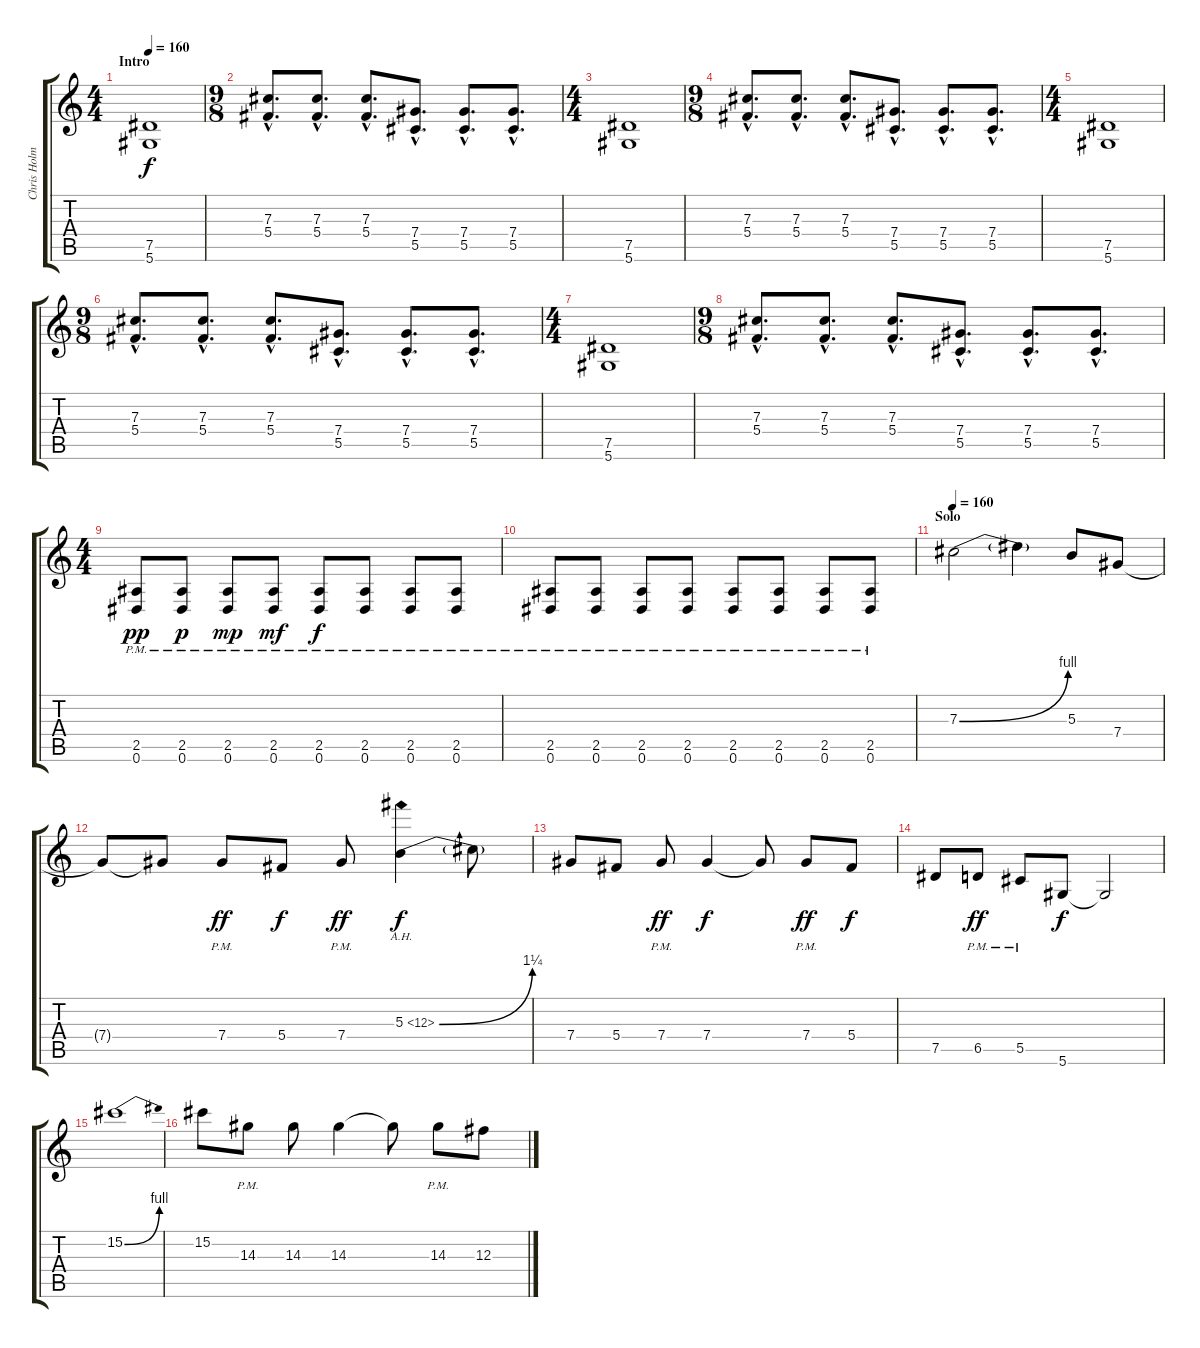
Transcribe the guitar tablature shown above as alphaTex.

\track ("Chris Holmes" "Chris Holm") {instrument distortionguitar}
\staff {score tabs}
\tuning (Eb4 Bb3 Gb3 Db3 Ab2 Eb2) {hide}
\ts (4 4)
\section ("" "Intro")
\tempo 160
\clef g2
\ks c
(7.5 5.6).1{dy f instrument distortionguitar} |
\ts (9 8)
(7.3{hac} 5.4{hac}).8{d} (7.3{hac} 5.4{hac}).8{d} (7.3{hac} 5.4{hac}).8{d} (7.4{hac} 5.5{hac}).8{d} (7.4{hac} 5.5{hac}).8{d} (7.4{hac} 5.5{hac}).8{d} |
\ts (4 4)
(7.5 5.6).1 |
\ts (9 8)
(7.3{hac} 5.4{hac}).8{d} (7.3{hac} 5.4{hac}).8{d} (7.3{hac} 5.4{hac}).8{d} (7.4{hac} 5.5{hac}).8{d} (7.4{hac} 5.5{hac}).8{d} (7.4{hac} 5.5{hac}).8{d} |
\ts (4 4)
(7.5 5.6).1 |
\ts (9 8)
(7.3{hac} 5.4{hac}).8{d} (7.3{hac} 5.4{hac}).8{d} (7.3{hac} 5.4{hac}).8{d} (7.4{hac} 5.5{hac}).8{d} (7.4{hac} 5.5{hac}).8{d} (7.4{hac} 5.5{hac}).8{d} |
\ts (4 4)
(7.5 5.6).1 |
\ts (9 8)
(7.3{hac} 5.4{hac}).8{d} (7.3{hac} 5.4{hac}).8{d} (7.3{hac} 5.4{hac}).8{d} (7.4{hac} 5.5{hac}).8{d} (7.4{hac} 5.5{hac}).8{d} (7.4{hac} 5.5{hac}).8{d} |
\ts (4 4)
(2.5{pm} 0.6{pm}).8{dy pp} (2.5{pm} 0.6{pm}).8{dy p} (2.5{pm} 0.6{pm}).8{dy mp} (2.5{pm} 0.6{pm}).8{dy mf} (2.5{pm} 0.6{pm}).8{dy f} (2.5{pm} 0.6{pm}).8 (2.5{pm} 0.6{pm}).8 (2.5{pm} 0.6{pm}).8 |
(2.5{pm} 0.6{pm}).8 (2.5{pm} 0.6{pm}).8 (2.5{pm} 0.6{pm}).8 (2.5{pm} 0.6{pm}).8 (2.5{pm} 0.6{pm}).8 (2.5{pm} 0.6{pm}).8 (2.5{pm} 0.6{pm}).8 (2.5{pm} 0.6{pm}).8 |
\section ("" "Solo")
\tempo 160
7.3{be (bend 0 0 60 4)}.2{volume 14} 7.3{t}.4 5.3.8 7.4.8 |
7.4{t}.8 7.4{t}.8 7.4{pm}.8{dy ff} 5.4.8{dy f} 7.4{pm}.8{dy ff} 5.3{be (bend 0 0 60 5) ah 7}.4{dy f} 5.3{t}.8 |
7.4.8 5.4.8 7.4{pm}.8{dy ff} 7.4.4{dy f} 7.4{t}.8 7.4{pm}.8{dy ff} 5.4.8{dy f} |
7.5.8 6.5{pm}.8{dy ff} 5.5{pm}.8 5.6.8{dy f} 5.6{t}.2 |
15.2{be (bend 0 0 60 4)}.1 |
15.2.8 14.3{pm}.8 14.3.8 14.3.4 14.3{t}.8 14.3{pm}.8 12.3.8
